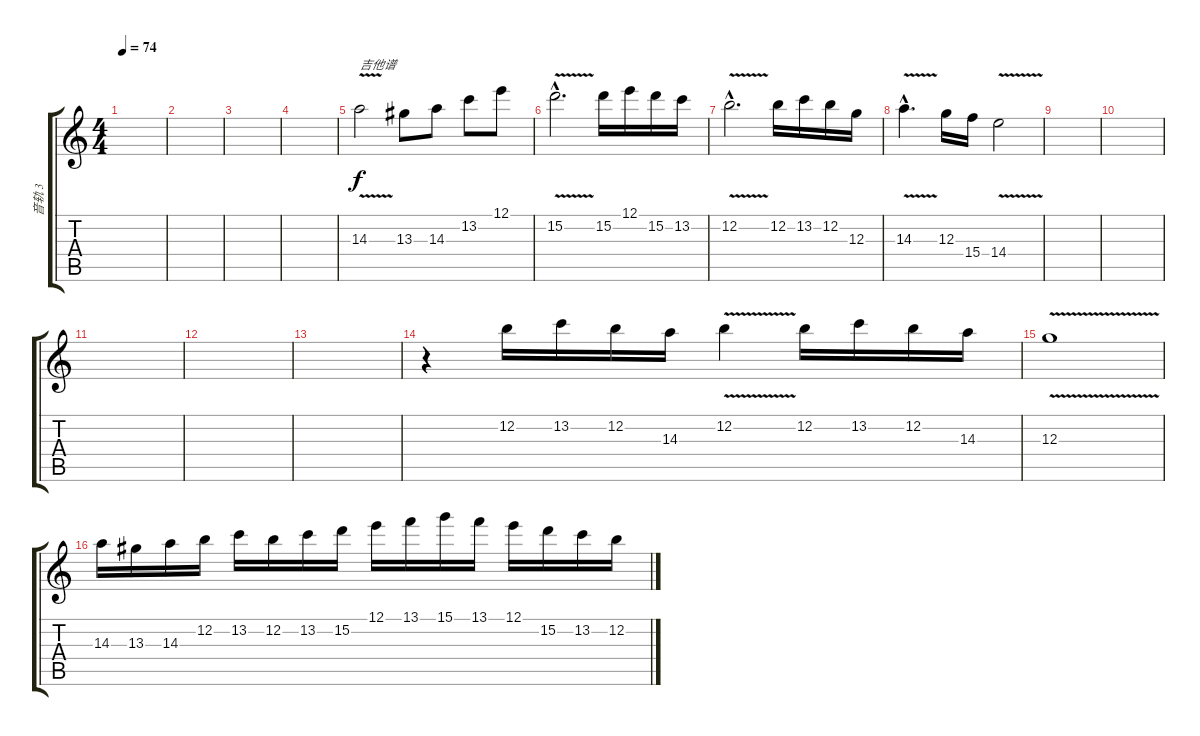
\track ("音轨 3" "音轨 3") {instrument acousticguitarnylon}
\staff {score tabs}
\tuning (E4 B3 G3 D3 A2 E2) {hide}
\ts (4 4)
\tempo 74
\clef g2
\ks c
|
|
|
|
14.3{v}.2{txt "吉他谱"} 13.3.8 14.3.8 13.2.8 12.1.8 |
15.2{v hac}.2{d} 15.2.16 12.1.16 15.2.16 13.2.16 |
12.2{v hac}.2{d} 12.2.16 13.2.16 12.2.16 12.3.16 |
14.3{v hac}.4{d} 12.3.16 15.4.16 14.4{v}.2 |
|
|
|
|
|
r.4 12.2.16 13.2.16 12.2.16 14.3.16 12.2{v}.4 12.2.16 13.2.16 12.2.16 14.3.16 |
12.3{v}.1 |
14.3.16 13.3.16 14.3.16 12.2.16 13.2.16 12.2.16 13.2.16 15.2.16 12.1.16 13.1.16 15.1.16 13.1.16 12.1.16 15.2.16 13.2.16 12.2.16
